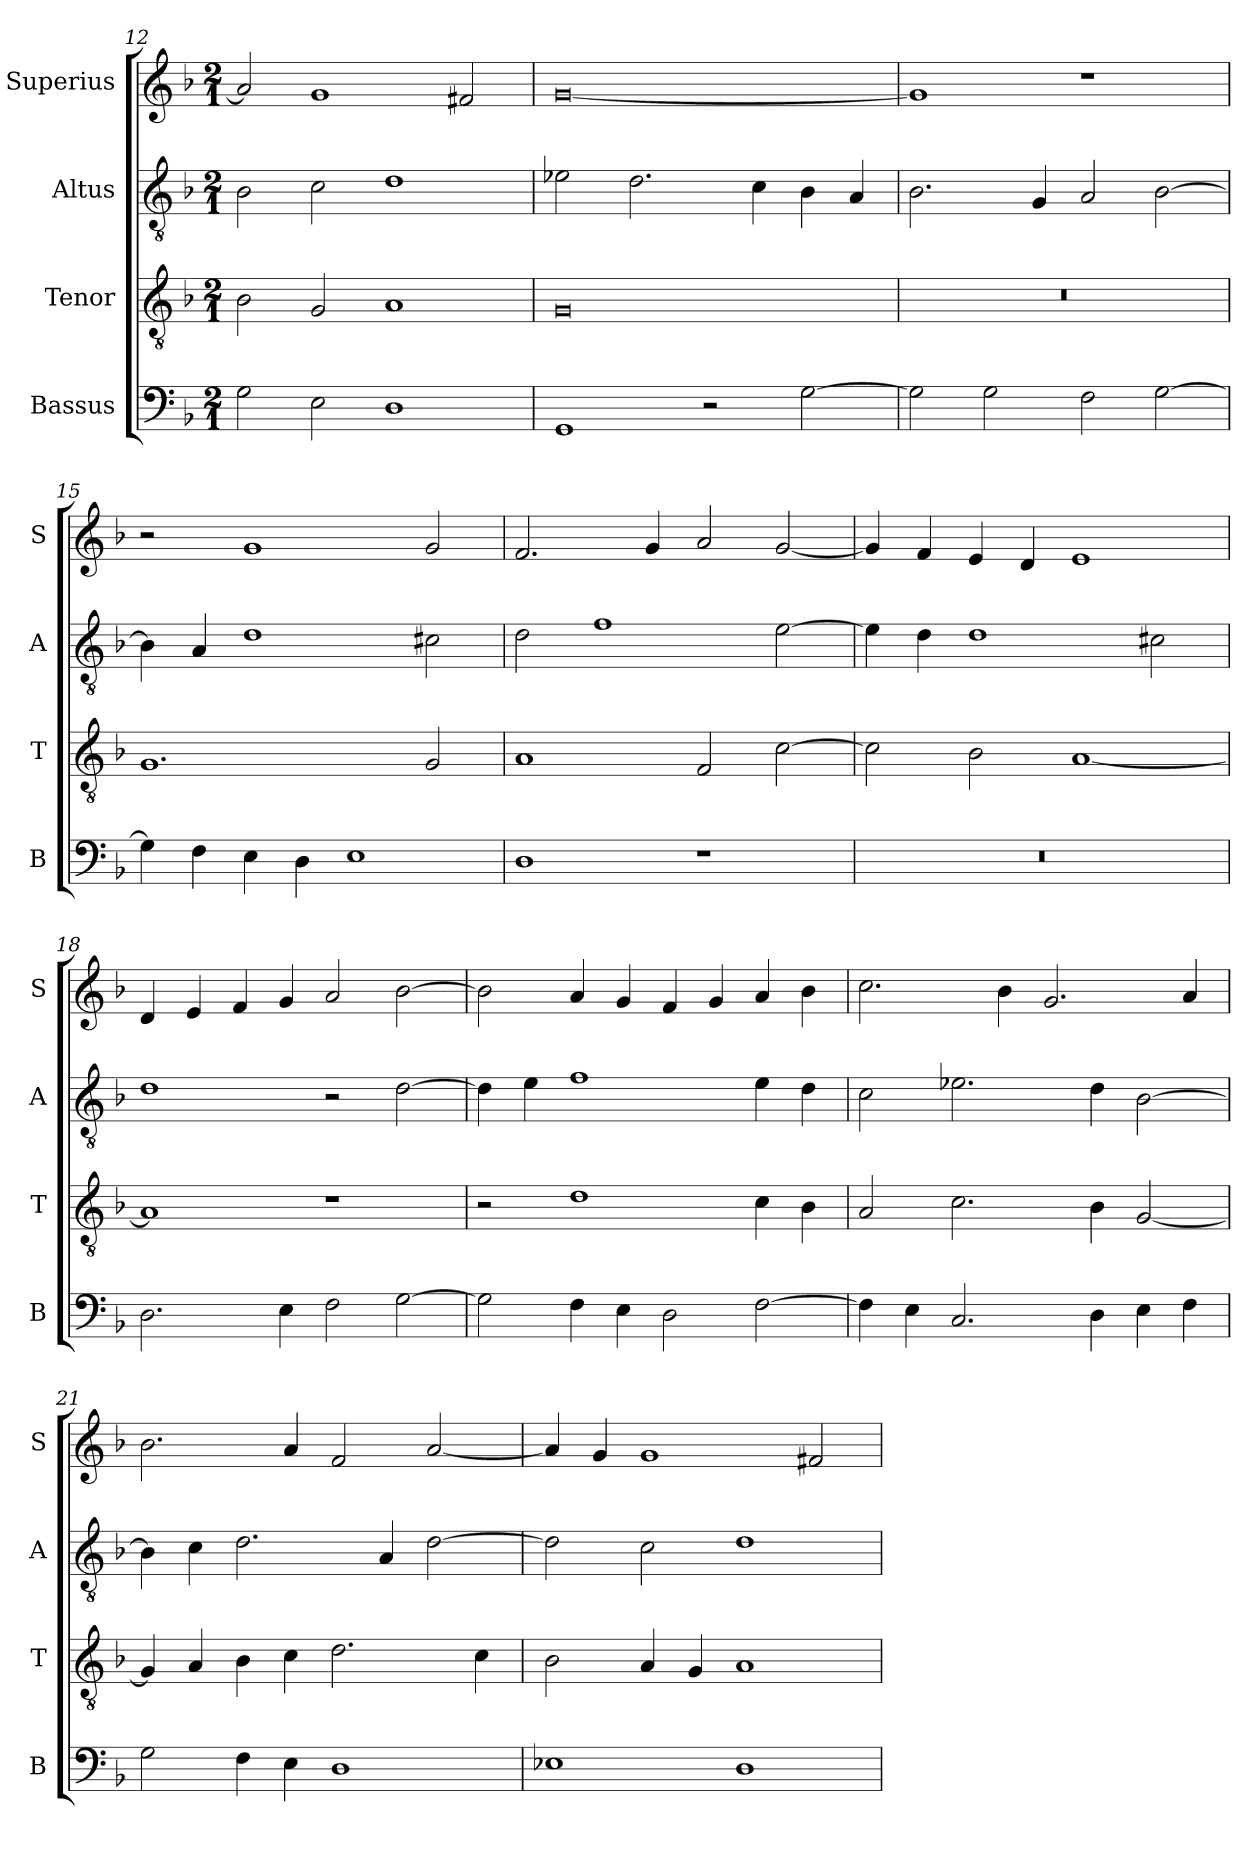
**kern	**kern	**kern	**kern
*part4	*part3	*part2	*part1
*staff4	*staff3	*staff2	*staff1
*I"Bassus	*I"Tenor	*I"Altus	*I"Superius
*I'B	*I'T	*I'A	*I'S
*clefF4	*clefGv2	*clefGv2	*clefG2
*k[b-]	*k[b-]	*k[b-]	*k[b-]
*M2/1	*M2/1	*M2/1	*M2/1
=12	=12	=12	=12
2G\	2B-\	2B-\	2a/]
2E\	2G/	2c\	1g
1D	1A	1d	.
.	.	.	2f#X/
=13	=13	=13	=13
1GG	0G	2e-X\	[0g
.	.	2.d\	.
2r	.	.	.
.	.	4c\	.
[2G\	.	4B-\	.
.	.	4A/	.
=14	=14	=14	=14
2G\]	0r	2.B-\	1g]
2G\	.	.	.
.	.	4G/	.
2F\	.	2A/	1r
[2G\	.	[2B-\	.
=15	=15	=15	=15
4G\]	1.G	4B-\]	2r
4F\	.	4A/	.
4E\	.	1d	1g
4D\	.	.	.
1E	.	.	.
.	2G/	2c#X\	2g/
=16	=16	=16	=16
1D	1A	2d\	2.f/
.	.	1f	.
.	.	.	4g/
1r	2F/	.	2a/
.	[2c\	[2e\	[2g/
=17	=17	=17	=17
0r	2c\]	4e\]	4g/]
.	.	4d\	4f/
.	2B-\	1d	4e/
.	.	.	4d/
.	[1A	.	1e
.	.	2c#X\	.
=18	=18	=18	=18
2.D\	1A]	1d	4d/
.	.	.	4e/
.	.	.	4f/
4E\	.	.	4g/
2F\	1r	2r	2a/
[2G\	.	[2d\	[2b-\
=19	=19	=19	=19
2G\]	2r	4d\]	2b-\]
.	.	4e\	.
4F\	1d	1f	4a/
4E\	.	.	4g/
2D\	.	.	4f/
.	.	.	4g/
[2F\	4c\	4e\	4a/
.	4B-\	4d\	4b-\
=20	=20	=20	=20
4F\]	2A/	2c\	2.cc\
4E\	.	.	.
2.C/	2.c\	2.e-X\	.
.	.	.	4b-\
.	.	.	2.g/
4D\	4B-\	4d\	.
4E\	[2G/	[2B-\	.
4F\	.	.	4a/
=21	=21	=21	=21
2G\	4G/]	4B-\]	2.b-\
.	4A/	4c\	.
4F\	4B-\	2.d\	.
4E\	4c\	.	4a/
1D	2.d\	.	2f/
.	.	4A/	.
.	.	[2d\	[2a/
.	4c\	.	.
=22	=22	=22	=22
1E-X	2B-\	2d\]	4a/]
.	.	.	4g/
.	4A/	2c\	1g
.	4G/	.	.
1D	1A	1d	.
.	.	.	2f#X/
=	=	=	=
*-	*-	*-	*-
